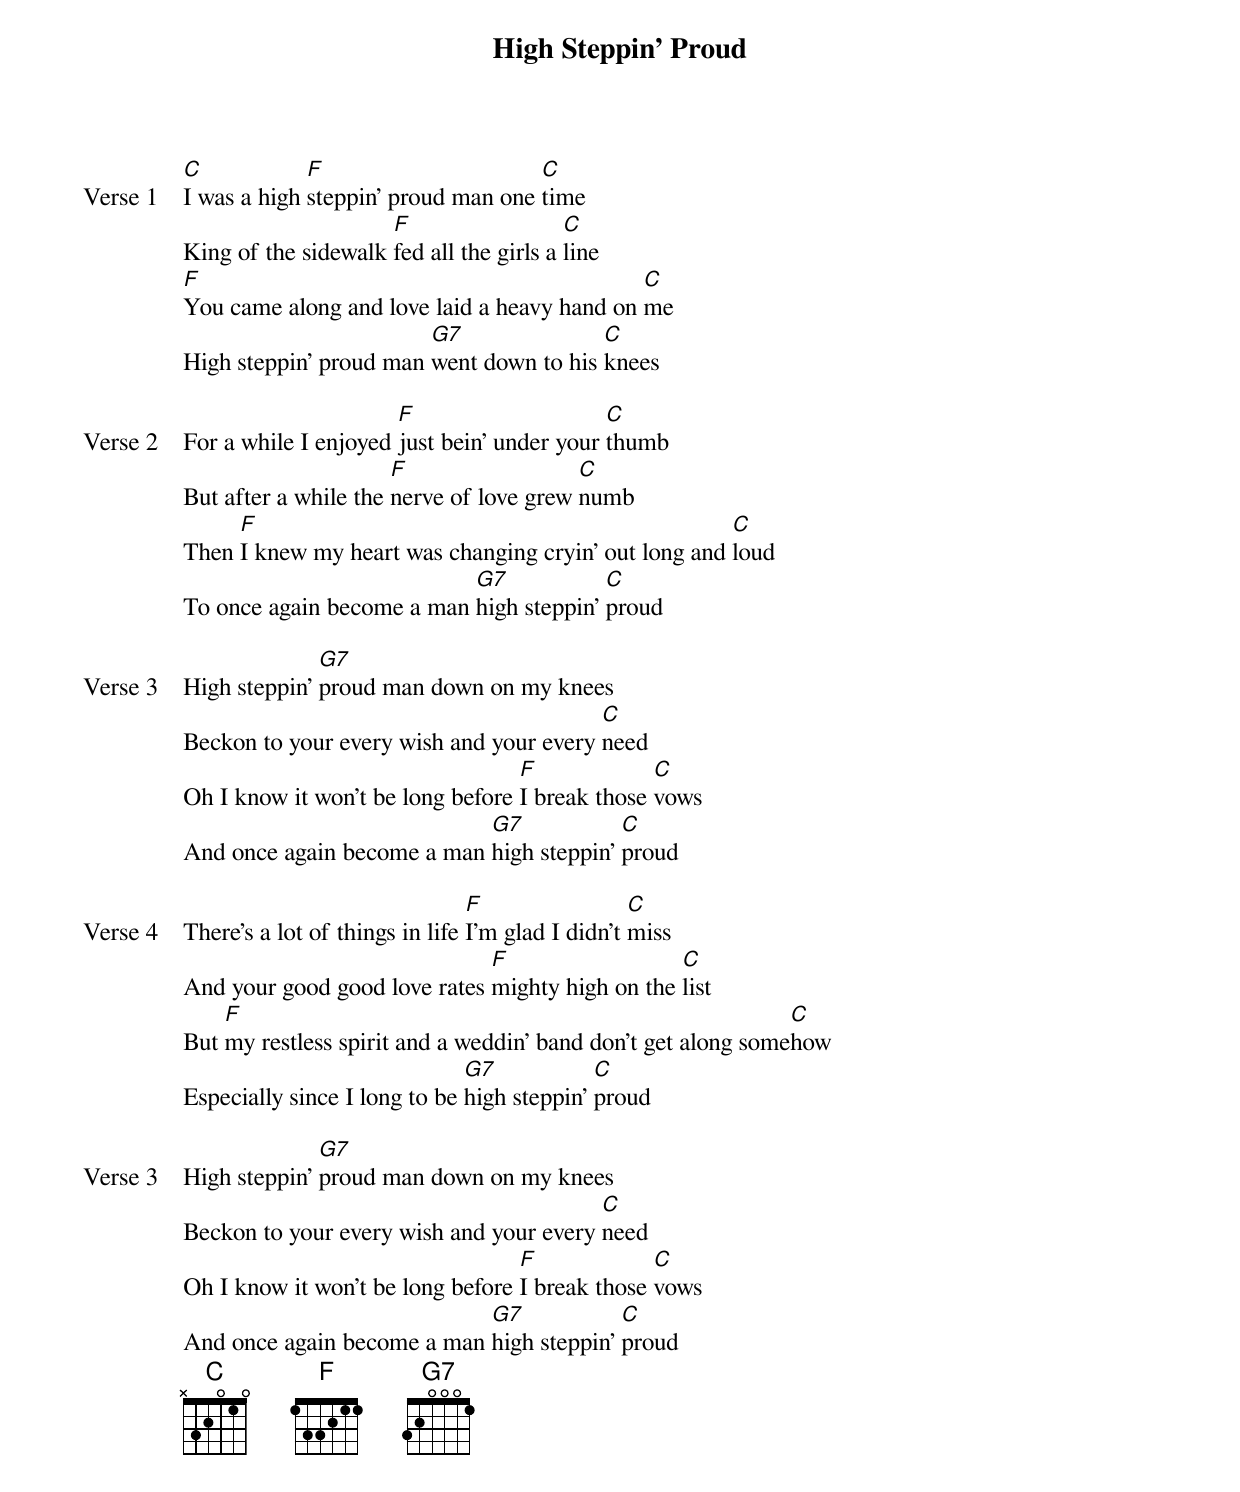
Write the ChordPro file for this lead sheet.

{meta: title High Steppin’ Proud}
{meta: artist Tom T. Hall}
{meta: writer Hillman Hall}

{start_of_verse: Verse 1}
[C]I was a high [F]steppin' proud man one [C]time
King of the sidewalk [F]fed all the girls a [C]line
[F]You came along and love laid a heavy hand on [C]me
High steppin' proud man [G7]went down to his [C]knees
{end_of_verse}

{start_of_verse: Verse 2}
For a while I enjoyed [F]just bein' under your [C]thumb
But after a while the [F]nerve of love grew [C]numb
Then [F]I knew my heart was changing cryin' out long and [C]loud
To once again become a man [G7]high steppin' [C]proud
{end_of_verse}

{start_of_verse: Verse 3}
High steppin' [G7]proud man down on my knees
Beckon to your every wish and your every [C]need
Oh I know it won't be long before [F]I break those [C]vows
And once again become a man [G7]high steppin' [C]proud
{end_of_verse}

{start_of_verse: Verse 4}
There's a lot of things in life [F]I'm glad I didn't [C]miss
And your good good love rates [F]mighty high on the [C]list
But [F]my restless spirit and a weddin' band don't get along some[C]how
Especially since I long to be [G7]high steppin' [C]proud
{end_of_verse}

{start_of_verse: Verse 3}
High steppin' [G7]proud man down on my knees
Beckon to your every wish and your every [C]need
Oh I know it won't be long before [F]I break those [C]vows
And once again become a man [G7]high steppin' [C]proud
{end_of_verse}
